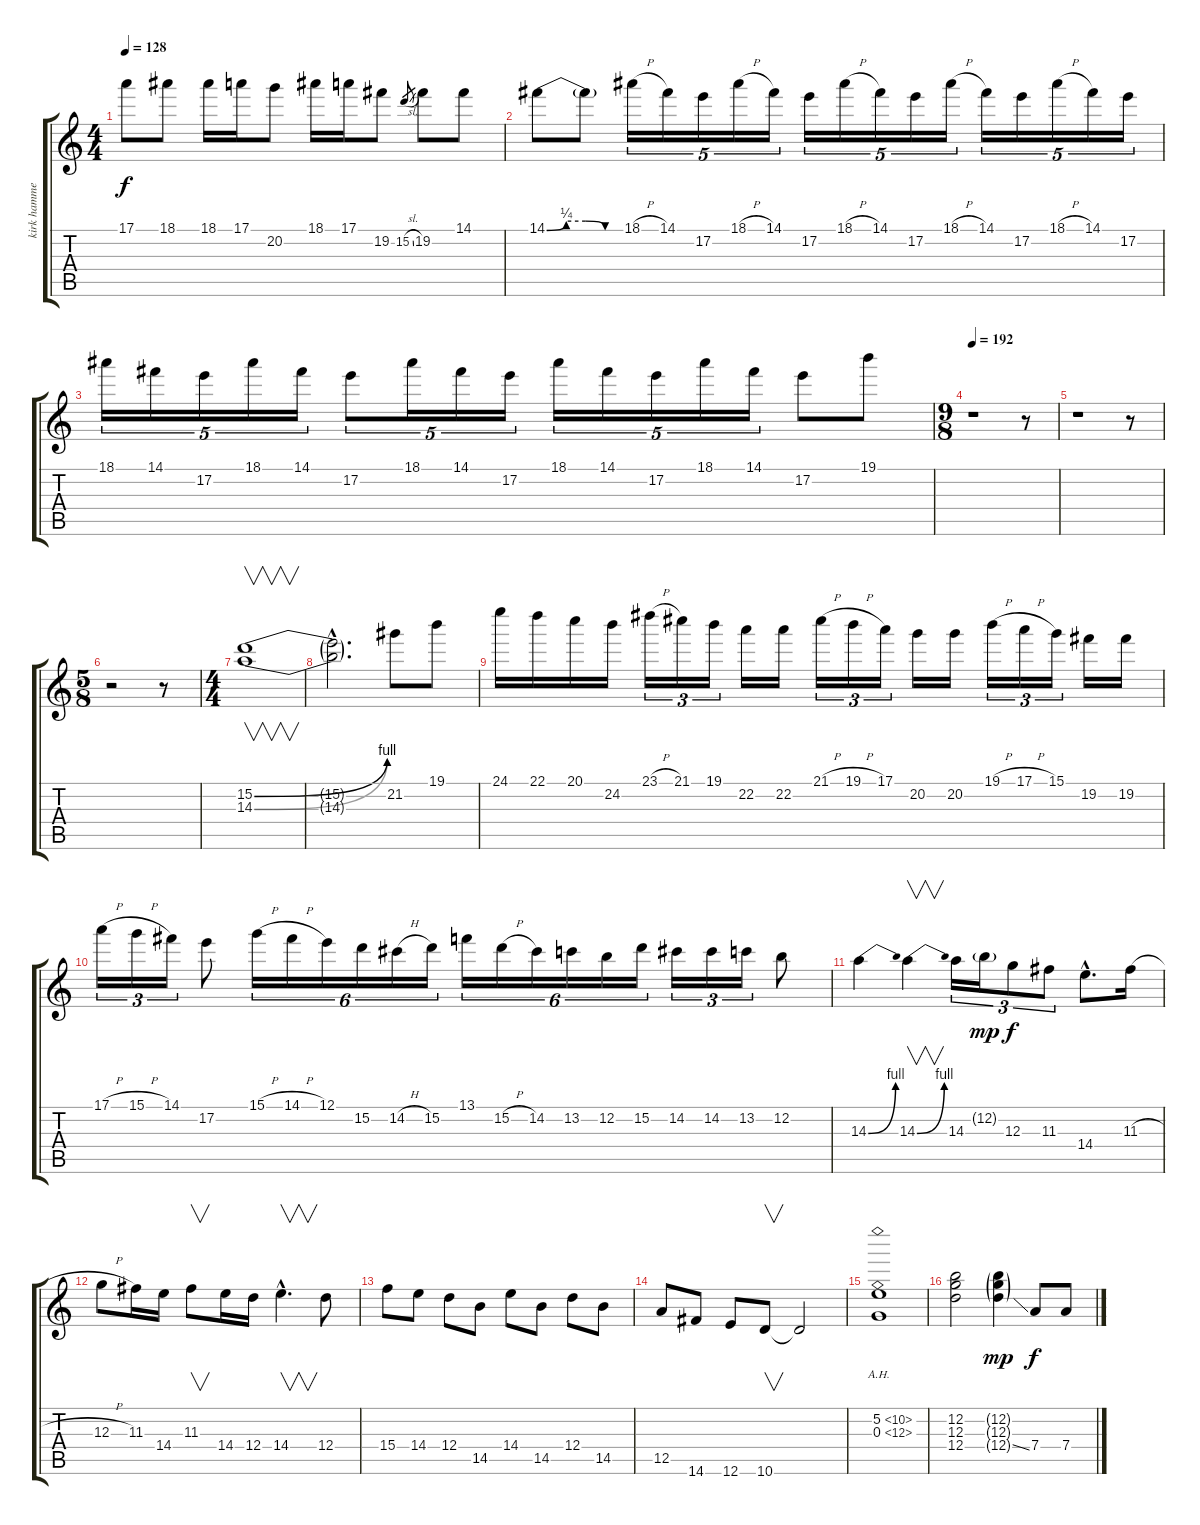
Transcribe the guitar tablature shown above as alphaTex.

\track ("kirk hammett" "kirk hamme") {instrument distortionguitar}
\staff {score tabs}
\tuning (E4 B3 G3 D3 A2 E2) {hide}
\ts (4 4)
\tempo 128
\clef g2
\ks c
17.1.8{dy f} 18.1.8 18.1.16 17.1.16 20.2.8 18.1.16 17.1.16 19.2.8 15.2{sl}.8{gr} 19.2.8 14.1.8 |
14.1{be (custom 0 0 15 1 30 1 45 0 60 0)}.8 14.1{t}.8 18.1{h}.16{tu (5 4)} 14.1.16{tu (5 4)} 17.2.16{tu (5 4)} 18.1{h}.16{tu (5 4)} 14.1.16{tu (5 4)} 17.2.16{tu (5 4)} 18.1{h}.16{tu (5 4)} 14.1.16{tu (5 4)} 17.2.16{tu (5 4)} 18.1{h}.16{tu (5 4)} 14.1.16{tu (5 4)} 17.2.16{tu (5 4)} 18.1{h}.16{tu (5 4)} 14.1.16{tu (5 4)} 17.2.16{tu (5 4)} |
18.1.16{tu (5 4)} 14.1.16{tu (5 4)} 17.2.16{tu (5 4)} 18.1.16{tu (5 4)} 14.1.16{tu (5 4)} 17.2.8{tu (5 4)} 18.1.16{tu (5 4)} 14.1.16{tu (5 4)} 17.2.16{tu (5 4)} 18.1.16{tu (5 4)} 14.1.16{tu (5 4)} 17.2.16{tu (5 4)} 18.1.16{tu (5 4)} 14.1.16{tu (5 4)} 17.2.8 19.1.8 |
\ts (9 8)
\tempo 192
r.1 r.8 |
r.1 r.8 |
\ts (5 8)
r.2 r.8 |
\ts (4 4)
(15.2{be (bend 0 0 60 4)} 14.3{be (bend 0 0 60 4)}).1{v} |
(15.2{hac t} 14.3{hac t}).2{d} 21.2.8 19.1.8 |
24.1.16 22.1.16 20.1.16 24.2.16 23.1{h}.16{tu (3 2)} 21.1.16{tu (3 2)} 19.1.16{tu (3 2)} 22.2.16 22.2.16 21.1{h}.16{tu (3 2)} 19.1{h}.16{tu (3 2)} 17.1.16{tu (3 2)} 20.2.16 20.2.16 19.1{h}.16{tu (3 2)} 17.1{h}.16{tu (3 2)} 15.1.16{tu (3 2)} 19.2.16 19.2.16 |
17.1{h}.16{tu (3 2)} 15.1{h}.16{tu (3 2)} 14.1.16{tu (3 2)} 17.2.8 15.1{h}.16{tu (6 4)} 14.1{h}.16{tu (6 4)} 12.1.16{tu (6 4)} 15.2.16{tu (6 4)} 14.2{h}.16{tu (6 4)} 15.2.16{tu (6 4)} 13.1.16{tu (6 4)} 15.2{h}.16{tu (6 4)} 14.2.16{tu (6 4)} 13.2.16{tu (6 4)} 12.2.16{tu (6 4)} 15.2.16{tu (6 4)} 14.2.16{tu (3 2)} 14.2.16{tu (3 2)} 13.2.16{tu (3 2)} 12.2.8 |
14.3{be (bend 0 0 60 4)}.4 14.3{be (bend 0 0 60 4)}.4{v} 14.3.16{tu (3 2)} 12.2{g}.16{tu (3 2) dy mp} 12.3.8{tu (3 2) dy f} 11.3.8{tu (3 2)} 14.4{hac}.8{d} 11.3{h}.16 |
12.3{h}.8 11.3.16 14.4.16 11.3.8{v} 14.4.16 12.4.16 14.4{hac}.4{v d} 12.4.8 |
15.4.8 14.4.8 12.4.8 14.5.8 14.4.8 14.5.8 12.4.8 14.5.8 |
12.5.8 14.6.8 12.6.8 10.6.8{v} 10.6{t}.2 |
(5.2{ah 5} 0.3{ah 12}).1 |
(12.2 12.3 12.4).2 (12.2{g} 12.3{ss g} 12.4{ss g}).4{dy mp} 7.4.8{dy f} 7.4.8
